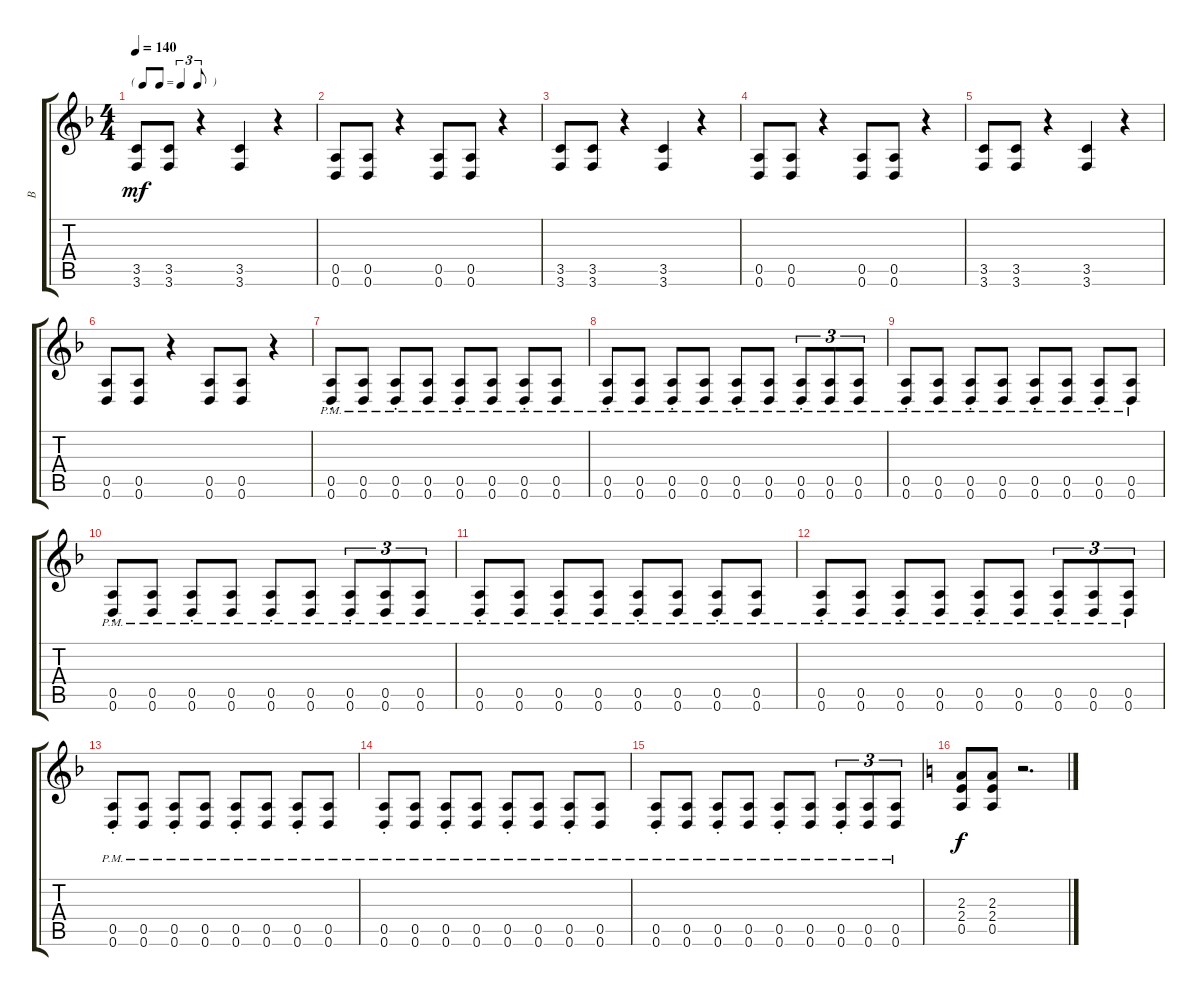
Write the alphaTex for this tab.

\track ("B" "B") {instrument acousticguitarsteel}
\staff {score tabs}
\tuning (E4 B3 G3 D3 A2 D2) {hide}
\ts (4 4)
\tf triplet8th
\tempo 140
\clef g2
\ks dminor
(3.5 3.6).8{dy mf} (3.5 3.6).8 r.4 (3.5 3.6).4 r.4 |
(0.5 0.6).8 (0.5 0.6).8 r.4 (0.5 0.6).8 (0.5 0.6).8 r.4 |
(3.5 3.6).8 (3.5 3.6).8 r.4 (3.5 3.6).4 r.4 |
(0.5 0.6).8 (0.5 0.6).8 r.4 (0.5 0.6).8 (0.5 0.6).8 r.4 |
(3.5 3.6).8 (3.5 3.6).8 r.4 (3.5 3.6).4 r.4 |
(0.5 0.6).8 (0.5 0.6).8 r.4 (0.5 0.6).8 (0.5 0.6).8 r.4 |
(0.5 0.6{pm st}).8 (0.5 0.6{pm}).8 (0.5 0.6{pm st}).8 (0.5 0.6{pm}).8 (0.5 0.6{pm st}).8 (0.5 0.6{pm}).8 (0.5 0.6{pm st}).8 (0.5 0.6{pm}).8 |
(0.5 0.6{pm st}).8 (0.5 0.6{pm}).8 (0.5 0.6{pm st}).8 (0.5 0.6{pm}).8 (0.5 0.6{pm st}).8 (0.5 0.6{pm}).8 (0.5{pm} 0.6{pm st}).8{tu (3 2)} (0.5{pm} 0.6{pm}).8{tu (3 2)} (0.5{pm} 0.6{pm}).8{tu (3 2)} |
(0.5 0.6{pm st}).8 (0.5 0.6{pm}).8 (0.5 0.6{pm st}).8 (0.5 0.6{pm}).8 (0.5 0.6{pm st}).8 (0.5 0.6{pm}).8 (0.5 0.6{pm st}).8 (0.5 0.6{pm}).8 |
(0.5 0.6{pm st}).8 (0.5 0.6{pm}).8 (0.5 0.6{pm st}).8 (0.5 0.6{pm}).8 (0.5 0.6{pm st}).8 (0.5{pm} 0.6{pm}).8 (0.5{pm} 0.6{pm st}).8{tu (3 2)} (0.5{pm} 0.6{pm}).8{tu (3 2)} (0.5{pm} 0.6{pm}).8{tu (3 2)} |
(0.5 0.6{pm st}).8 (0.5 0.6{pm}).8 (0.5 0.6{pm st}).8 (0.5 0.6{pm}).8 (0.5 0.6{pm st}).8 (0.5 0.6{pm}).8 (0.5 0.6{pm st}).8 (0.5 0.6{pm}).8 |
(0.5 0.6{pm st}).8 (0.5 0.6{pm}).8 (0.5 0.6{pm st}).8 (0.5 0.6{pm}).8 (0.5 0.6{pm st}).8 (0.5 0.6{pm}).8 (0.5{pm} 0.6{pm st}).8{tu (3 2)} (0.5{pm} 0.6{pm}).8{tu (3 2)} (0.5 0.6{pm}).8{tu (3 2)} |
(0.5 0.6{pm st}).8 (0.5 0.6{pm}).8 (0.5 0.6{pm st}).8 (0.5 0.6{pm}).8 (0.5 0.6{pm st}).8 (0.5 0.6{pm}).8 (0.5 0.6{pm st}).8 (0.5 0.6{pm}).8 |
(0.5 0.6{pm st}).8 (0.5 0.6{pm}).8 (0.5 0.6{pm st}).8 (0.5 0.6{pm}).8 (0.5 0.6{pm st}).8 (0.5 0.6{pm}).8 (0.5 0.6{pm st}).8 (0.5 0.6{pm}).8 |
(0.5 0.6{pm st}).8 (0.5 0.6{pm}).8 (0.5 0.6{pm st}).8 (0.5 0.6{pm}).8 (0.5 0.6{pm st}).8 (0.5 0.6{pm}).8 (0.5{pm} 0.6{pm st}).8{tu (3 2)} (0.5{pm} 0.6{pm}).8{tu (3 2)} (0.5{pm} 0.6{pm}).8{tu (3 2)} |
\ks aminor
(2.3 2.4 0.5).8{dy f} (2.3 2.4 0.5).8 r.2{d}
